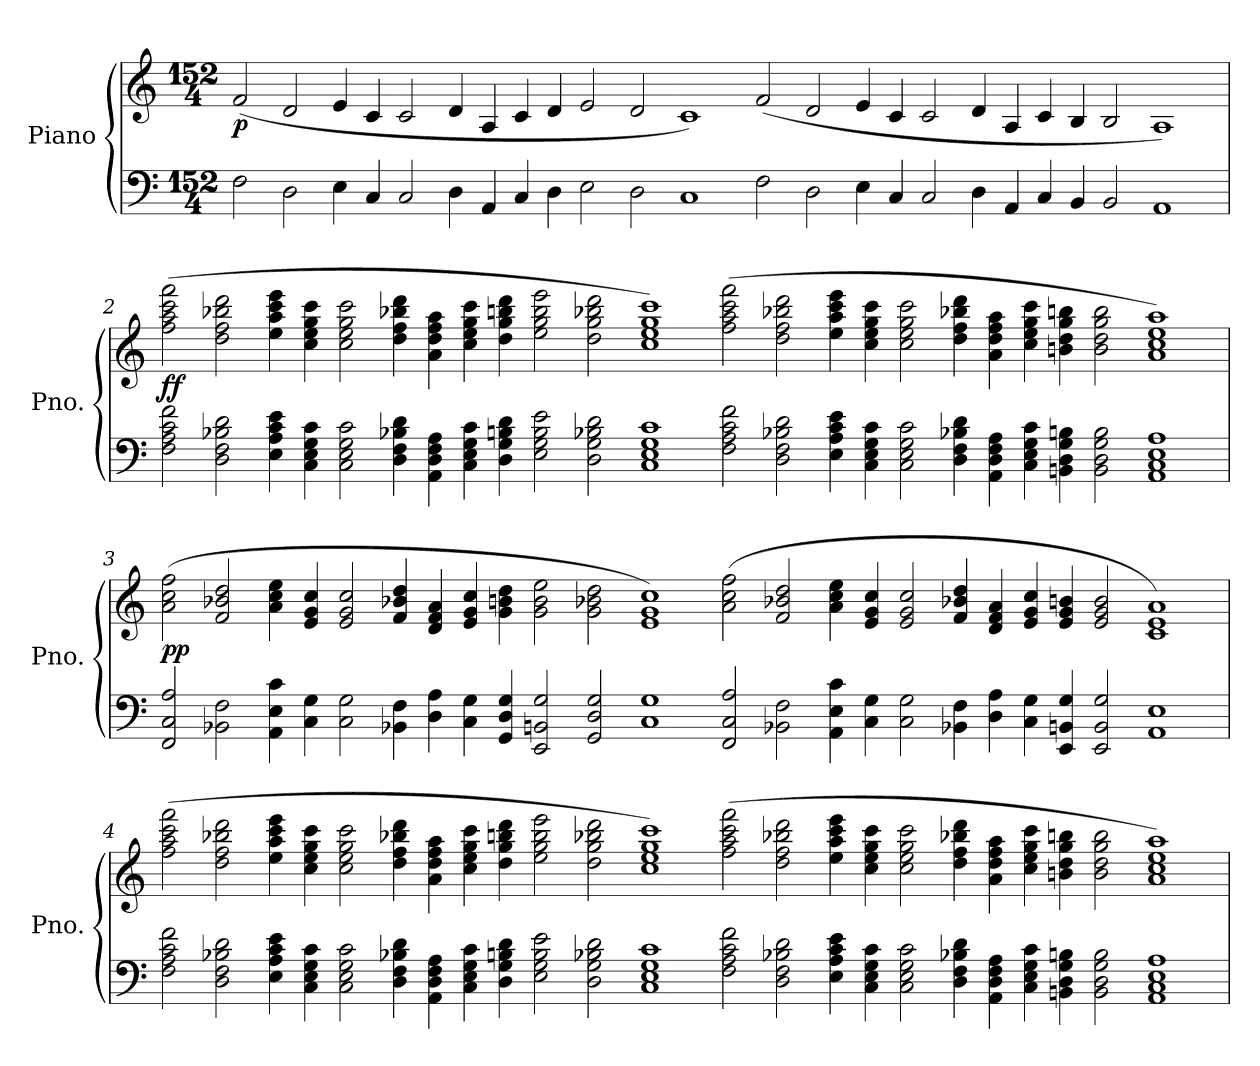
**kern	**kern	**dynam
*part1	*part1	*part1
*staff2	*staff1	*staff1/2
*I"Piano	*	*
*I'Pno.	*	*
*clefF4	*clefG2	*
*k[]	*k[]	*
*M152/4	*M152/4	*
=1	=1	=1
!	!	!LO:DY:b
2F\	(>2f/	p
2D\	2d/	.
4E\	4e/	.
4C/	4c/	.
2C/	2c/	.
4D\	4d/	.
4AA/	4A/	.
4C/	4c/	.
4D\	4d/	.
2E\	2e/	.
2D\	2d/	.
1C	1c)	.
2F\	(>2f/	.
2D\	2d/	.
4E\	4e/	.
4C/	4c/	.
2C/	2c/	.
4D\	4d/	.
4AA/	4A/	.
4C/	4c/	.
4BB/	4B/	.
2BB/	2B/	.
1AA	1A)	.
!!LO:LB:g=z
=2	=2	=2
!	!	!LO:DY:b
2F\ 2A\ 2c\ 2f\	(2ff\ 2aa\ 2ccc\ 2fff\	ff
2D\ 2F\ 2B-X\ 2d\	2dd\ 2ff\ 2bb-X\ 2ddd\	.
4E\ 4A\ 4c\ 4e\	4ee\ 4aa\ 4ccc\ 4eee\	.
4C\ 4E\ 4G\ 4c\	4cc\ 4ee\ 4gg\ 4ccc\	.
2C\ 2E\ 2G\ 2c\	2cc\ 2ee\ 2gg\ 2ccc\	.
4D\ 4F\ 4B-X\ 4d\	4dd\ 4ff\ 4bb-X\ 4ddd\	.
4AA\ 4D\ 4F\ 4A\	4a\ 4dd\ 4ff\ 4aa\	.
4C\ 4E\ 4G\ 4c\	4cc\ 4ee\ 4gg\ 4ccc\	.
4D\ 4G\ 4Bn\ 4d\	4dd\ 4gg\ 4bbn\ 4ddd\	.
2E\ 2G\ 2B\ 2e\	2ee\ 2gg\ 2bb\ 2eee\	.
2D\ 2G\ 2B-X\ 2d\	2dd\ 2gg\ 2bb-X\ 2ddd\	.
1C 1E 1G 1c	1cc 1ee 1gg 1ccc)	.
2F\ 2A\ 2c\ 2f\	(2ff\ 2aa\ 2ccc\ 2fff\	.
2D\ 2F\ 2B-X\ 2d\	2dd\ 2ff\ 2bb-X\ 2ddd\	.
4E\ 4A\ 4c\ 4e\	4ee\ 4aa\ 4ccc\ 4eee\	.
4C\ 4E\ 4G\ 4c\	4cc\ 4ee\ 4gg\ 4ccc\	.
2C\ 2E\ 2G\ 2c\	2cc\ 2ee\ 2gg\ 2ccc\	.
4D\ 4F\ 4B-X\ 4d\	4dd\ 4ff\ 4bb-X\ 4ddd\	.
4AA\ 4D\ 4F\ 4A\	4a\ 4dd\ 4ff\ 4aa\	.
4C\ 4E\ 4G\ 4c\	4cc\ 4ee\ 4gg\ 4ccc\	.
4BBn\ 4D\ 4G\ 4Bn\	4bn\ 4dd\ 4gg\ 4bbn\	.
2BB\ 2D\ 2G\ 2B\	2b\ 2dd\ 2gg\ 2bb\	.
1AA 1C 1E 1A	1a 1cc 1ee 1aa)	.
!!LO:LB:g=z
=3	=3	=3
!	!	!LO:DY:b
2FF/ 2C/ 2A/	(>2a\ 2cc\ 2ff\	pp
2BB-X\ 2F\	2f/ 2b-X/ 2dd/	.
4AA\ 4E\ 4c\	4a\ 4cc\ 4ee\	.
4C\ 4G\	4e/ 4g/ 4cc/	.
2C\ 2G\	2e/ 2g/ 2cc/	.
4BB-X\ 4F\	4f/ 4b-X/ 4dd/	.
4D\ 4A\	4d/ 4f/ 4a/	.
4C\ 4G\	4e/ 4g/ 4cc/	.
4GG/ 4D/ 4G/	4g\ 4bn\ 4dd\	.
2EE/ 2BBn/ 2G/	2g\ 2b\ 2ee\	.
2GG/ 2D/ 2G/	2g\ 2b-X\ 2dd\	.
1C 1G	1e 1g 1cc)	.
2FF/ 2C/ 2A/	(>2a\ 2cc\ 2ff\	.
2BB-X\ 2F\	2f/ 2b-X/ 2dd/	.
4AA\ 4E\ 4c\	4a\ 4cc\ 4ee\	.
4C\ 4G\	4e/ 4g/ 4cc/	.
2C\ 2G\	2e/ 2g/ 2cc/	.
4BB-X\ 4F\	4f/ 4b-X/ 4dd/	.
4D\ 4A\	4d/ 4f/ 4a/	.
4C\ 4G\	4e/ 4g/ 4cc/	.
4EE/ 4BBn/ 4G/	4e/ 4g/ 4bn/	.
2EE/ 2BB/ 2G/	2e/ 2g/ 2b/	.
1AA 1E	1c 1e 1a)	.
!!LO:LB:g=z
=4	=4	=4
!	!	!LO:DY:b
2F\ 2A\ 2c\ 2f\	(2ff\ 2aa\ 2ccc\ 2fff\	other-dynamics
2D\ 2F\ 2B-X\ 2d\	2dd\ 2ff\ 2bb-X\ 2ddd\	.
4E\ 4A\ 4c\ 4e\	4ee\ 4aa\ 4ccc\ 4eee\	.
4C\ 4E\ 4G\ 4c\	4cc\ 4ee\ 4gg\ 4ccc\	.
2C\ 2E\ 2G\ 2c\	2cc\ 2ee\ 2gg\ 2ccc\	.
4D\ 4F\ 4B-X\ 4d\	4dd\ 4ff\ 4bb-X\ 4ddd\	.
4AA\ 4D\ 4F\ 4A\	4a\ 4dd\ 4ff\ 4aa\	.
4C\ 4E\ 4G\ 4c\	4cc\ 4ee\ 4gg\ 4ccc\	.
4D\ 4G\ 4Bn\ 4d\	4dd\ 4gg\ 4bbn\ 4ddd\	.
2E\ 2G\ 2B\ 2e\	2ee\ 2gg\ 2bb\ 2eee\	.
2D\ 2G\ 2B-X\ 2d\	2dd\ 2gg\ 2bb-X\ 2ddd\	.
1C 1E 1G 1c	1cc 1ee 1gg 1ccc)	.
2F\ 2A\ 2c\ 2f\	(2ff\ 2aa\ 2ccc\ 2fff\	.
2D\ 2F\ 2B-X\ 2d\	2dd\ 2ff\ 2bb-X\ 2ddd\	.
4E\ 4A\ 4c\ 4e\	4ee\ 4aa\ 4ccc\ 4eee\	.
4C\ 4E\ 4G\ 4c\	4cc\ 4ee\ 4gg\ 4ccc\	.
2C\ 2E\ 2G\ 2c\	2cc\ 2ee\ 2gg\ 2ccc\	.
4D\ 4F\ 4B-X\ 4d\	4dd\ 4ff\ 4bb-X\ 4ddd\	.
4AA\ 4D\ 4F\ 4A\	4a\ 4dd\ 4ff\ 4aa\	.
4C\ 4E\ 4G\ 4c\	4cc\ 4ee\ 4gg\ 4ccc\	.
4BBn\ 4D\ 4G\ 4Bn\	4bn\ 4dd\ 4gg\ 4bbn\	.
2BB\ 2D\ 2G\ 2B\	2b\ 2dd\ 2gg\ 2bb\	.
1AA 1C 1E 1A	1a 1cc 1ee 1aa)	.
=	=	=
*-	*-	*-
